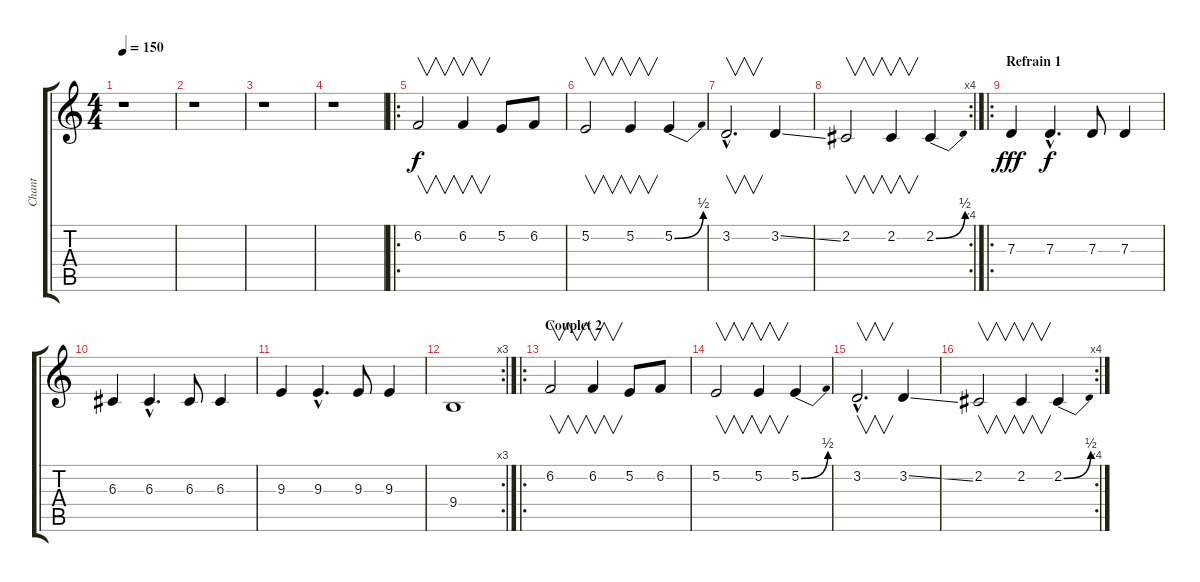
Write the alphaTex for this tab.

\track ("Chant" "Chant") {instrument lead6voice}
\staff {score tabs}
\tuning (E4 B3 G3 D3 A2 E2) {hide}
\ts (4 4)
\tempo 150
\clef g2
\ks c
r.1{dy f} |
r.1 |
r.1 |
r.1 |
\ro
6.2.2{v} 6.2.4{v} 5.2.8 6.2.8 |
5.2.2{v} 5.2.4{v} 5.2{be (bend 0 0 60 2)}.4 |
3.2{hac}.2{v d} 3.2{ss}.4 |
\rc 4
2.2.2{v} 2.2.4{v} 2.2{be (bend 0 0 60 2)}.4 |
\ro
\section ("" "Refrain 1")
7.3.4{dy fff} 7.3{hac}.4{d dy f} 7.3.8 7.3.4 |
6.3.4 6.3{hac}.4{d} 6.3.8 6.3.4 |
9.3.4 9.3{hac}.4{d} 9.3.8 9.3.4 |
\rc 3
9.4.1 |
\ro
\section ("" "Couplet 2")
6.2.2{v} 6.2.4{v} 5.2.8 6.2.8 |
5.2.2{v} 5.2.4{v} 5.2{be (bend 0 0 60 2)}.4 |
3.2{hac}.2{v d} 3.2{ss}.4 |
\rc 4
2.2.2{v} 2.2.4{v} 2.2{be (bend 0 0 60 2)}.4
